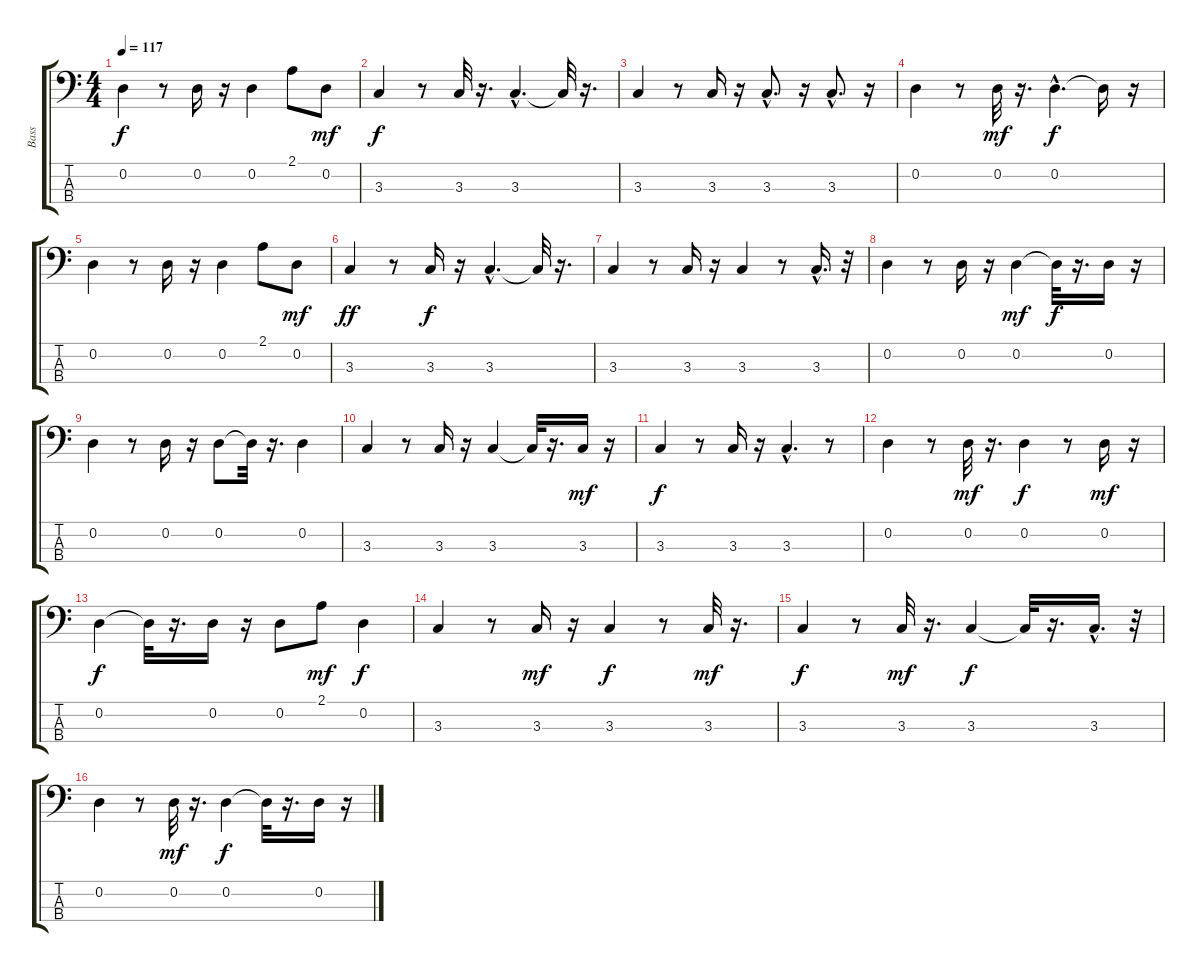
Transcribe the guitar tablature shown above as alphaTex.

\track ("Bass" "Bass") {instrument electricbassfinger}
\staff {score tabs}
\tuning (G2 D2 A1 E1) {hide}
\ts (4 4)
\tempo 117
\clef f4
\ks c
0.2.4{dy f} r.8 0.2.16 r.16 0.2.4 2.1.8 0.2.8{dy mf} |
3.3.4{dy f} r.8 3.3.32 r.16{d} 3.3{hac}.4{d} 3.3{t}.32 r.16{d} |
3.3.4 r.8 3.3.16 r.16 3.3{hac}.8{d} r.16 3.3{hac}.8{d} r.16 |
0.2.4 r.8 0.2.32{dy mf} r.16{d} 0.2{hac}.4{d dy f} 0.2{t}.16 r.16 |
0.2.4 r.8 0.2.16 r.16 0.2.4 2.1.8 0.2.8{dy mf} |
3.3.4{dy ff} r.8 3.3.16{dy f} r.16 3.3{hac}.4{d} 3.3{t}.32 r.16{d} |
3.3.4 r.8 3.3.16 r.16 3.3.4 r.8 3.3{hac}.16{d} r.32 |
0.2.4 r.8 0.2.16 r.16 0.2.4{dy mf} 0.2{t}.32{dy f} r.16{d} 0.2.16 r.16 |
0.2.4 r.8 0.2.16 r.16 0.2.8 0.2{t}.32 r.16{d} 0.2.4 |
3.3.4 r.8 3.3.16 r.16 3.3.4 3.3{t}.32 r.16{d} 3.3.16{dy mf} r.16 |
3.3.4{dy f} r.8 3.3.16 r.16 3.3{hac}.4{d} r.8 |
0.2.4 r.8 0.2.32{dy mf} r.16{d} 0.2.4{dy f} r.8 0.2.16{dy mf} r.16 |
0.2.4{dy f} 0.2{t}.32 r.16{d} 0.2.16 r.16 0.2.8 2.1.8{dy mf} 0.2.4{dy f} |
3.3.4 r.8 3.3.16{dy mf} r.16 3.3.4{dy f} r.8 3.3.32{dy mf} r.16{d} |
3.3.4{dy f} r.8 3.3.32{dy mf} r.16{d} 3.3.4{dy f} 3.3{t}.32 r.16{d} 3.3{hac}.16{d} r.32 |
0.2.4 r.8 0.2.32{dy mf} r.16{d} 0.2.4{dy f} 0.2{t}.32 r.16{d} 0.2.16 r.16
